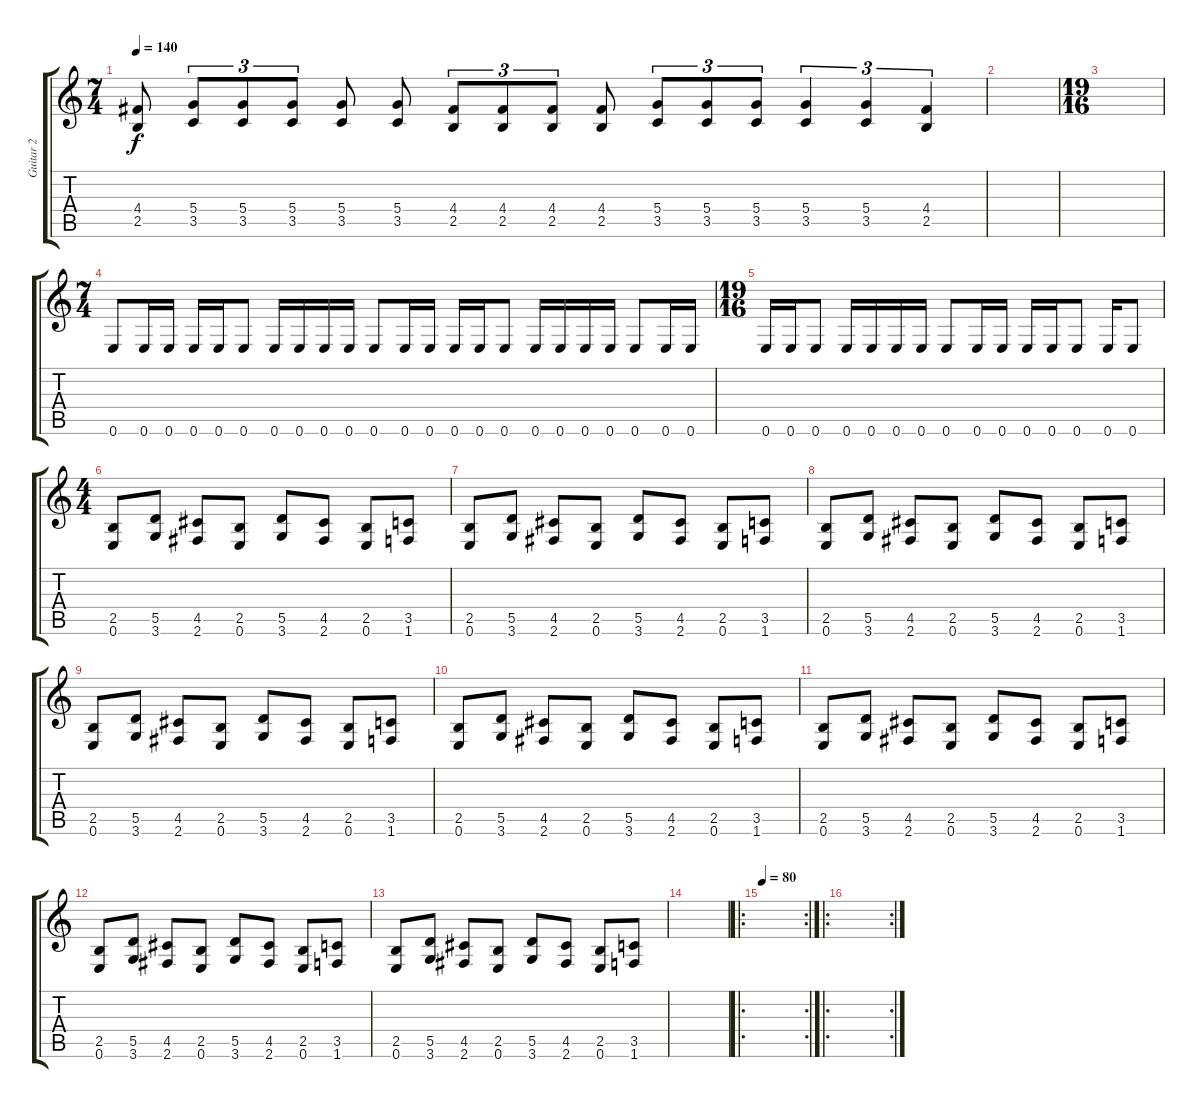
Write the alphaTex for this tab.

\track ("Guitar 2" "Guitar 2") {instrument distortionguitar}
\staff {score tabs}
\tuning (E4 B3 G3 D3 A2 E2) {hide}
\ts (7 4)
\tempo 140
\clef g2
\ks c
(4.4 2.5).8{dy f} (5.4 3.5).8{tu (3 2)} (5.4 3.5).8{tu (3 2)} (5.4 3.5).8{tu (3 2)} (5.4 3.5).8 (5.4 3.5).8 (4.4 2.5).8{tu (3 2)} (4.4 2.5).8{tu (3 2)} (4.4 2.5).8{tu (3 2)} (4.4 2.5).8 (5.4 3.5).8{tu (3 2)} (5.4 3.5).8{tu (3 2)} (5.4 3.5).8{tu (3 2)} (5.4 3.5).4{tu (3 2)} (5.4 3.5).4{tu (3 2)} (4.4 2.5).4{tu (3 2)} |
|
\ts (19 16)
|
\ts (7 4)
0.6.8 0.6.16 0.6.16 0.6.16 0.6.16 0.6.8 0.6.16 0.6.16 0.6.16 0.6.16 0.6.8 0.6.16 0.6.16 0.6.16 0.6.16 0.6.8 0.6.16 0.6.16 0.6.16 0.6.16 0.6.8 0.6.16 0.6.16 |
\ts (19 16)
0.6.16 0.6.16 0.6.8 0.6.16 0.6.16 0.6.16 0.6.16 0.6.8 0.6.16 0.6.16 0.6.16 0.6.16 0.6.8 0.6.16 0.6.8 |
\ts (4 4)
(2.5 0.6).8 (5.5 3.6).8 (4.5 2.6).8 (2.5 0.6).8 (5.5 3.6).8 (4.5 2.6).8 (2.5 0.6).8 (3.5 1.6).8 |
(2.5 0.6).8 (5.5 3.6).8 (4.5 2.6).8 (2.5 0.6).8 (5.5 3.6).8 (4.5 2.6).8 (2.5 0.6).8 (3.5 1.6).8 |
(2.5 0.6).8 (5.5 3.6).8 (4.5 2.6).8 (2.5 0.6).8 (5.5 3.6).8 (4.5 2.6).8 (2.5 0.6).8 (3.5 1.6).8 |
(2.5 0.6).8 (5.5 3.6).8 (4.5 2.6).8 (2.5 0.6).8 (5.5 3.6).8 (4.5 2.6).8 (2.5 0.6).8 (3.5 1.6).8 |
(2.5 0.6).8 (5.5 3.6).8 (4.5 2.6).8 (2.5 0.6).8 (5.5 3.6).8 (4.5 2.6).8 (2.5 0.6).8 (3.5 1.6).8 |
(2.5 0.6).8 (5.5 3.6).8 (4.5 2.6).8 (2.5 0.6).8 (5.5 3.6).8 (4.5 2.6).8 (2.5 0.6).8 (3.5 1.6).8 |
(2.5 0.6).8 (5.5 3.6).8 (4.5 2.6).8 (2.5 0.6).8 (5.5 3.6).8 (4.5 2.6).8 (2.5 0.6).8 (3.5 1.6).8 |
(2.5 0.6).8 (5.5 3.6).8 (4.5 2.6).8 (2.5 0.6).8 (5.5 3.6).8 (4.5 2.6).8 (2.5 0.6).8 (3.5 1.6).8 |
|
\ro
\rc 2
\tempo 80
|
\ro
\rc 2
